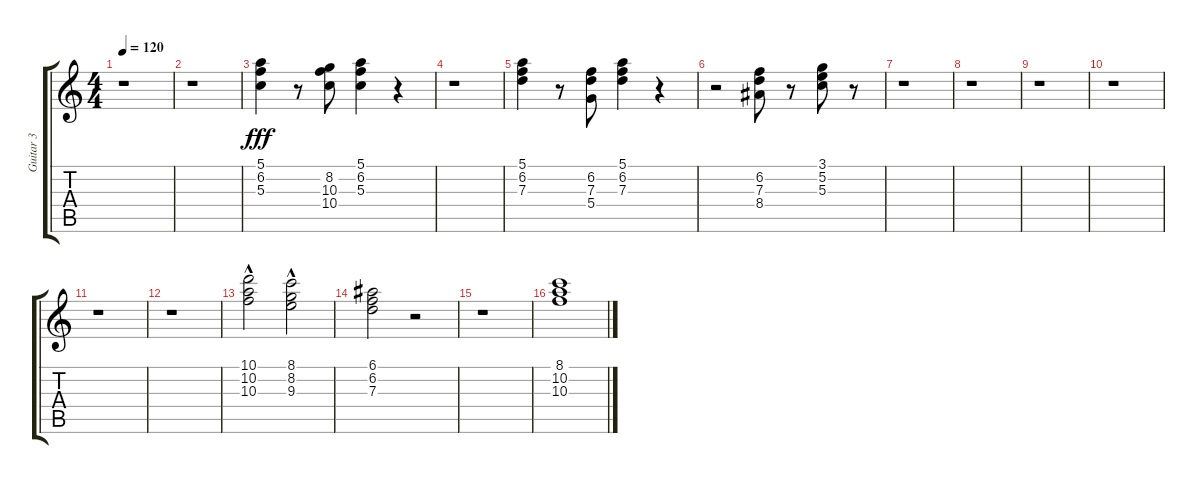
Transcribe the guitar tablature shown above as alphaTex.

\track ("Guitar 3" "Guitar 3") {instrument distortionguitar}
\staff {score tabs}
\tuning (E4 B3 G3 D3 A2 E2) {hide}
\ts (4 4)
\tempo 120
\clef g2
\ks c
r.1{dy fff} |
r.1 |
(5.1 6.2 5.3).4 r.8 (8.2 10.3 10.4).8 (5.1 6.2 5.3).4 r.4 |
r.1 |
(5.1 6.2 7.3).4 r.8 (6.2 7.3 5.4).8 (5.1 6.2 7.3).4 r.4 |
r.2 (6.2 7.3 8.4).8 r.8 (3.1 5.2 5.3).8 r.8 |
r.1 |
r.1 |
r.1 |
r.1 |
r.1 |
r.1 |
(10.1 10.2 10.3{hac}).2 (8.1 8.2 9.3{hac}).2 |
(6.1 6.2 7.3).2 r.2 |
r.1 |
(8.1 10.2 10.3).1
